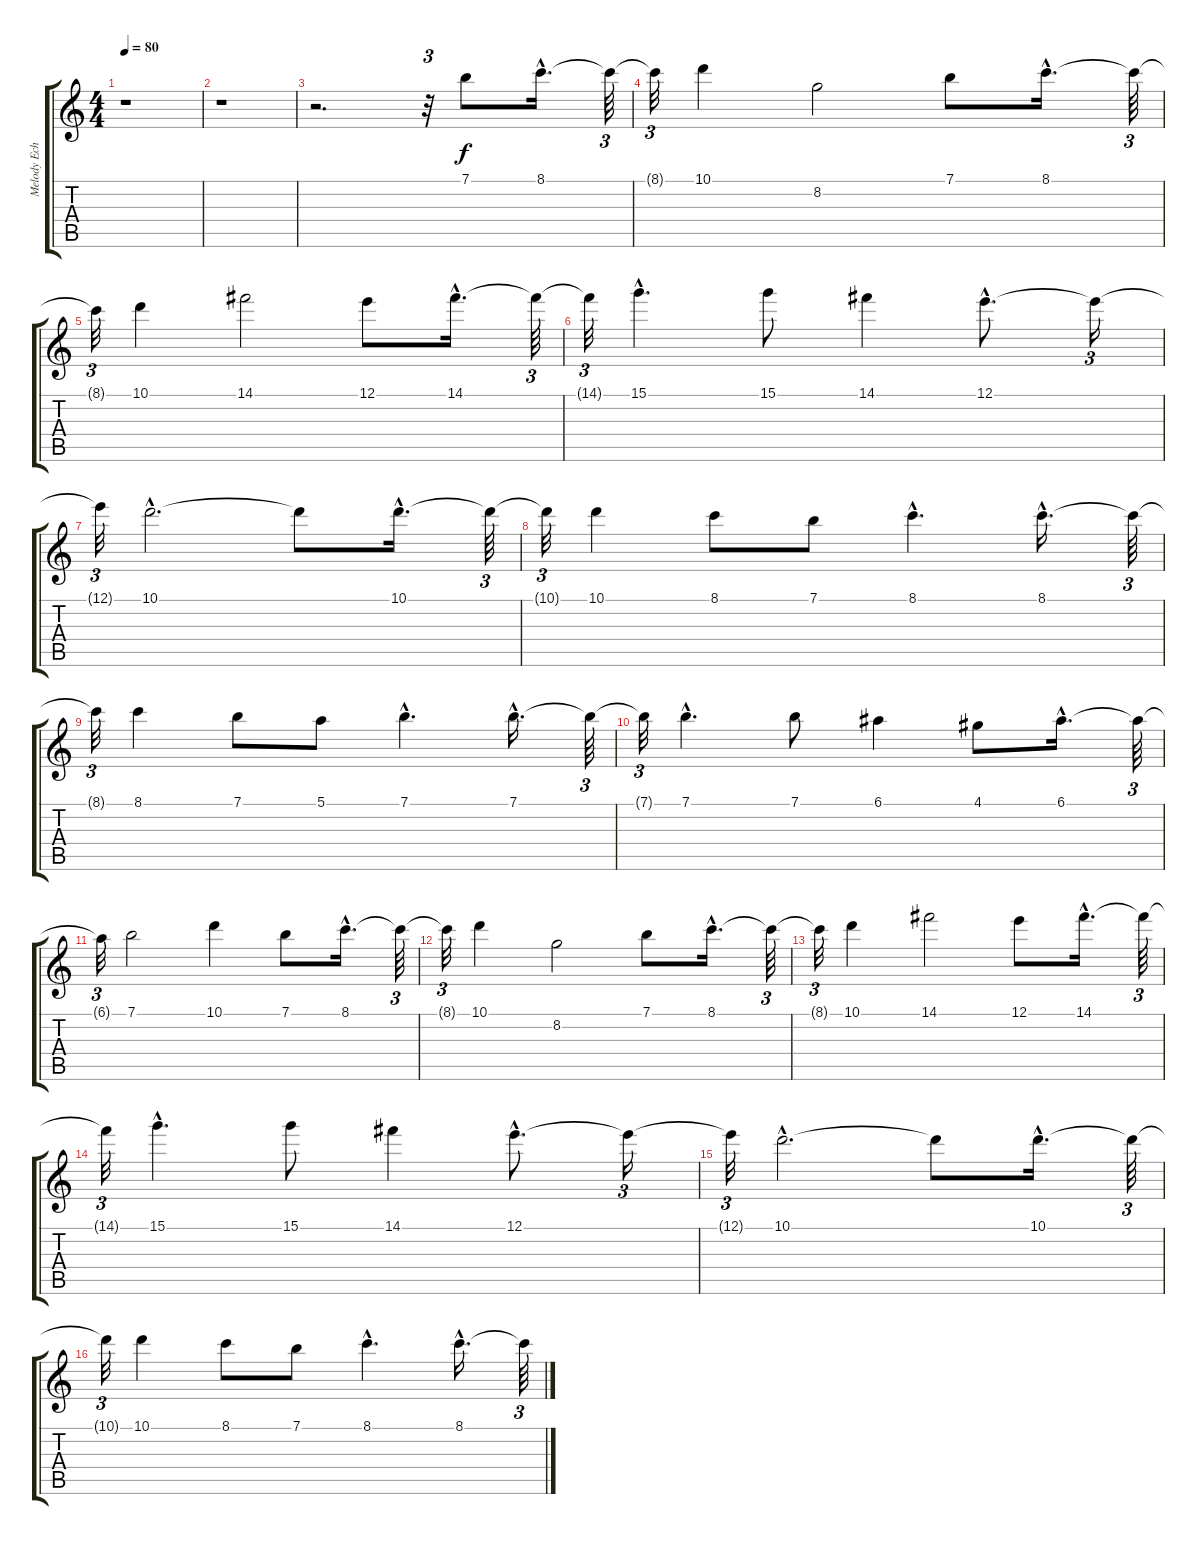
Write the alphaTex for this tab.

\track ("Melody Echo" "Melody Ech") {instrument acousticguitarsteel}
\staff {score tabs}
\tuning (E4 B3 G3 D3 A2 E2) {hide}
\ts (4 4)
\tempo 80
\clef g2
\ks c
r.1{dy f} |
r.1 |
r.2{d} r.32{tu (3 2)} 7.1.8 8.1{hac}.16{d} 8.1{t}.64{tu (3 2)} |
8.1{t}.32{tu (3 2)} 10.1.4 8.2.2 7.1.8 8.1{hac}.16{d} 8.1{t}.64{tu (3 2)} |
8.1{t}.32{tu (3 2)} 10.1.4 14.1.2 12.1.8 14.1{hac}.16{d} 14.1{t}.64{tu (3 2)} |
14.1{t}.32{tu (3 2)} 15.1{hac}.4{d} 15.1.8 14.1.4 12.1{hac}.8{d} 12.1{t}.16{tu (3 2)} |
12.1{t}.32{tu (3 2)} 10.1{hac}.2{d} 10.1{t}.8 10.1{hac}.16{d} 10.1{t}.64{tu (3 2)} |
10.1{t}.32{tu (3 2)} 10.1.4 8.1.8 7.1.8 8.1{hac}.4{d} 8.1{hac}.16{d} 8.1{t}.64{tu (3 2)} |
8.1{t}.32{tu (3 2)} 8.1.4 7.1.8 5.1.8 7.1{hac}.4{d} 7.1{hac}.16{d} 7.1{t}.64{tu (3 2)} |
7.1{t}.32{tu (3 2)} 7.1{hac}.4{d} 7.1.8 6.1.4 4.1.8 6.1{hac}.16{d} 6.1{t}.64{tu (3 2)} |
6.1{t}.32{tu (3 2)} 7.1.2 10.1.4 7.1.8 8.1{hac}.16{d} 8.1{t}.64{tu (3 2)} |
8.1{t}.32{tu (3 2)} 10.1.4 8.2.2 7.1.8 8.1{hac}.16{d} 8.1{t}.64{tu (3 2)} |
8.1{t}.32{tu (3 2)} 10.1.4 14.1.2 12.1.8 14.1{hac}.16{d} 14.1{t}.64{tu (3 2)} |
14.1{t}.32{tu (3 2)} 15.1{hac}.4{d} 15.1.8 14.1.4 12.1{hac}.8{d} 12.1{t}.16{tu (3 2)} |
12.1{t}.32{tu (3 2)} 10.1{hac}.2{d} 10.1{t}.8 10.1{hac}.16{d} 10.1{t}.64{tu (3 2)} |
10.1{t}.32{tu (3 2)} 10.1.4 8.1.8 7.1.8 8.1{hac}.4{d} 8.1{hac}.16{d} 8.1{t}.64{tu (3 2)}
